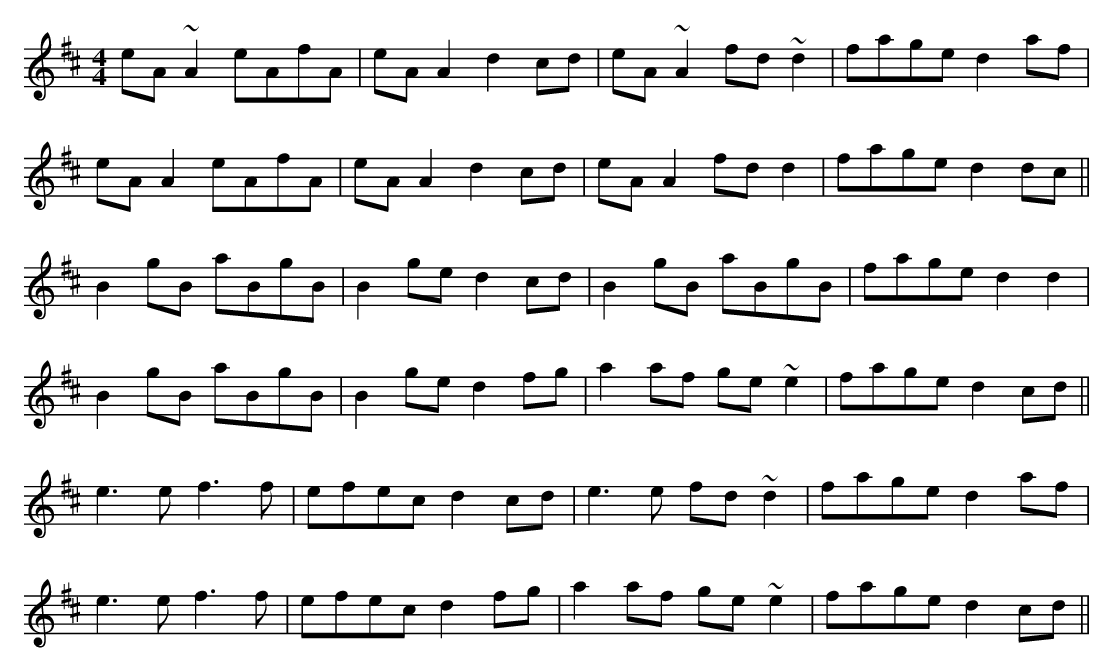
X:1
M:4/4
K:Amix
eA ~A2 eAfA|eA A2 d2 cd|eA ~A2 fd ~d2|fage d2 af|
eA A2 eAfA|eA A2 d2 cd|eA A2 fd d2|fage d2 dc||
B2 gB aBgB|B2 ge d2 cd|B2 gB aBgB|fage d2d2|
B2 gB aBgB|B2 ge d2 fg|a2af ge ~e2|fage d2 cd||
e3 e f3 f|efec d2 cd|e3 e fd ~d2|fage d2 af|
e3 e f3 f|efec d2 fg|a2 af ge ~e2|fage d2 cd||
